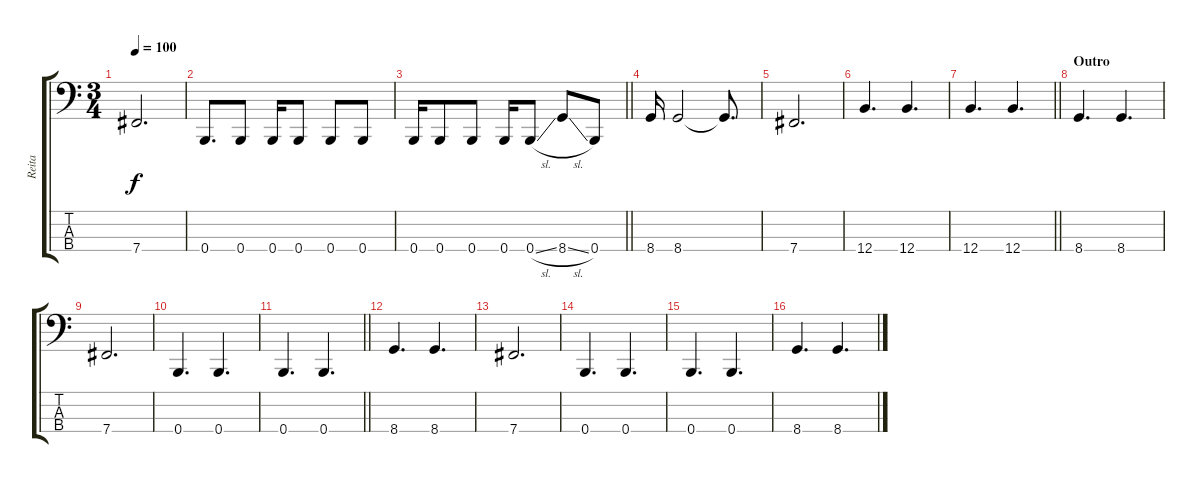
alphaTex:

\track ("Reita" "Reita") {instrument electricbasspick}
\staff {score tabs}
\tuning (C2 G1 D1 B0) {hide}
\ts (3 4)
\tempo 100
\clef f4
\ks c
7.4.2{d dy f} |
0.4.8{d} 0.4.8 0.4.16 0.4.8 0.4.8 0.4.8 |
\barLineRight lightlight
0.4.16 0.4.8 0.4.8 0.4.16 0.4{sl}.8 8.4{sl}.8 0.4.8 |
8.4.16 8.4.2 8.4{t}.8{d} |
7.4.2{d} |
12.4.4{d} 12.4.4{d} |
\barLineRight lightlight
12.4.4{d} 12.4.4{d} |
\section ("" "Outro")
8.4.4{d} 8.4.4{d} |
7.4.2{d} |
0.4.4{d} 0.4.4{d} |
\barLineRight lightlight
0.4.4{d} 0.4.4{d} |
8.4.4{d} 8.4.4{d} |
7.4.2{d} |
0.4.4{d} 0.4.4{d} |
0.4.4{d} 0.4.4{d} |
8.4.4{d} 8.4.4{d}
